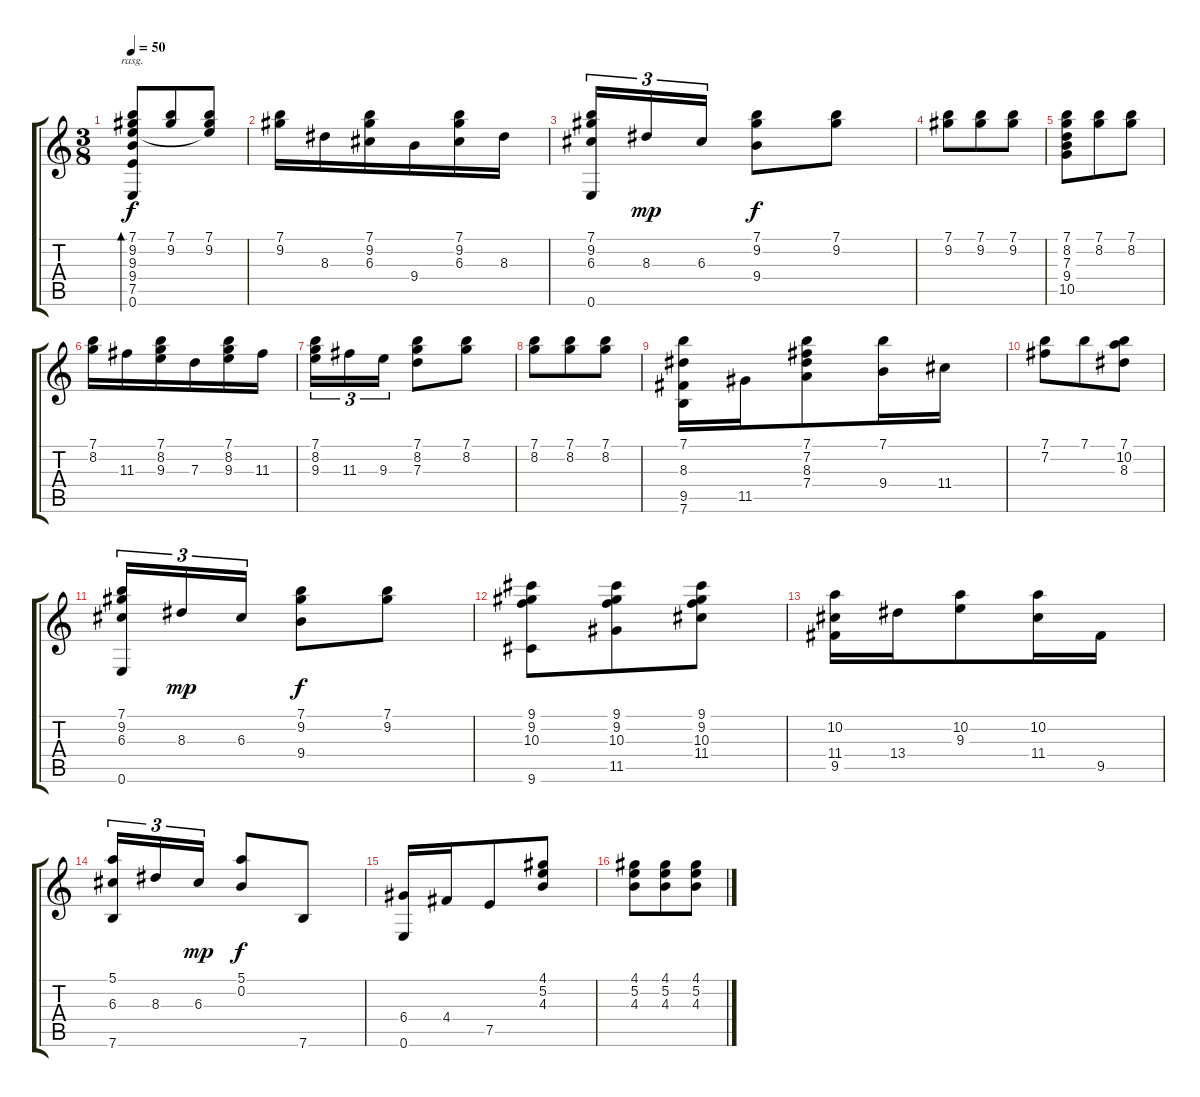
\track "" {instrument acousticguitarnylon}
\staff {score tabs}
\tuning (E4 B3 G3 D3 A2 E2) {hide}
\ts (3 8)
\tempo 50
\clef g2
\ks c
(7.1 9.2 9.3 9.4 7.5 0.6).8{bd 60 rasg ii dy f} (7.1 9.2).8 (7.1 9.2 9.3{t}).8 |
(7.1 9.2).16 8.3.16 (7.1 9.2 6.3).16 9.4.16 (7.1 9.2 6.3).16 8.3.16 |
(7.1 9.2 6.3 0.6).16{tu (3 2)} 8.3.16{tu (3 2) dy mp} 6.3.16{tu (3 2)} (7.1 9.2 9.4).8{dy f} (7.1 9.2).8 |
(7.1 9.2).8 (7.1 9.2).8 (7.1 9.2).8 |
(7.1 8.2 7.3 9.4 10.5).8 (7.1 8.2).8 (7.1 8.2).8 |
(7.1 8.2).16 11.3.16 (7.1 8.2 9.3).16 7.3.16 (7.1 8.2 9.3).16 11.3.16 |
(7.1 8.2 9.3).16{tu (3 2)} 11.3.16{tu (3 2)} 9.3.16{tu (3 2)} (7.1 8.2 7.3).8 (7.1 8.2).8 |
(7.1 8.2).8 (7.1 8.2).8 (7.1 8.2).8 |
(7.1 8.3 9.5 7.6).16 11.5.16 (7.1 7.2 8.3 7.4).8 (7.1 9.4).16 11.4.16 |
(7.1 7.2).8 7.1.8 (7.1 10.2 8.3).8 |
(7.1 9.2 6.3 0.6).16{tu (3 2)} 8.3.16{tu (3 2) dy mp} 6.3.16{tu (3 2)} (7.1 9.2 9.4).8{dy f} (7.1 9.2).8 |
(9.1 9.2 10.3 9.6).8 (9.1 9.2 10.3 11.5).8 (9.1 9.2 10.3 11.4).8 |
(10.2 11.4 9.5).16 13.4.16 (10.2 9.3).8 (10.2 11.4).16 9.5.16 |
(5.1 6.3 7.6).16{tu (3 2)} 8.3.16{tu (3 2)} 6.3.16{tu (3 2) dy mp} (5.1 0.2).8{dy f} 7.6.8 |
(6.4 0.6).16 4.4.16 7.5.8 (4.1 5.2 4.3).8 |
(4.1 5.2 4.3).8 (4.1 5.2 4.3).8 (4.1 5.2 4.3).8
